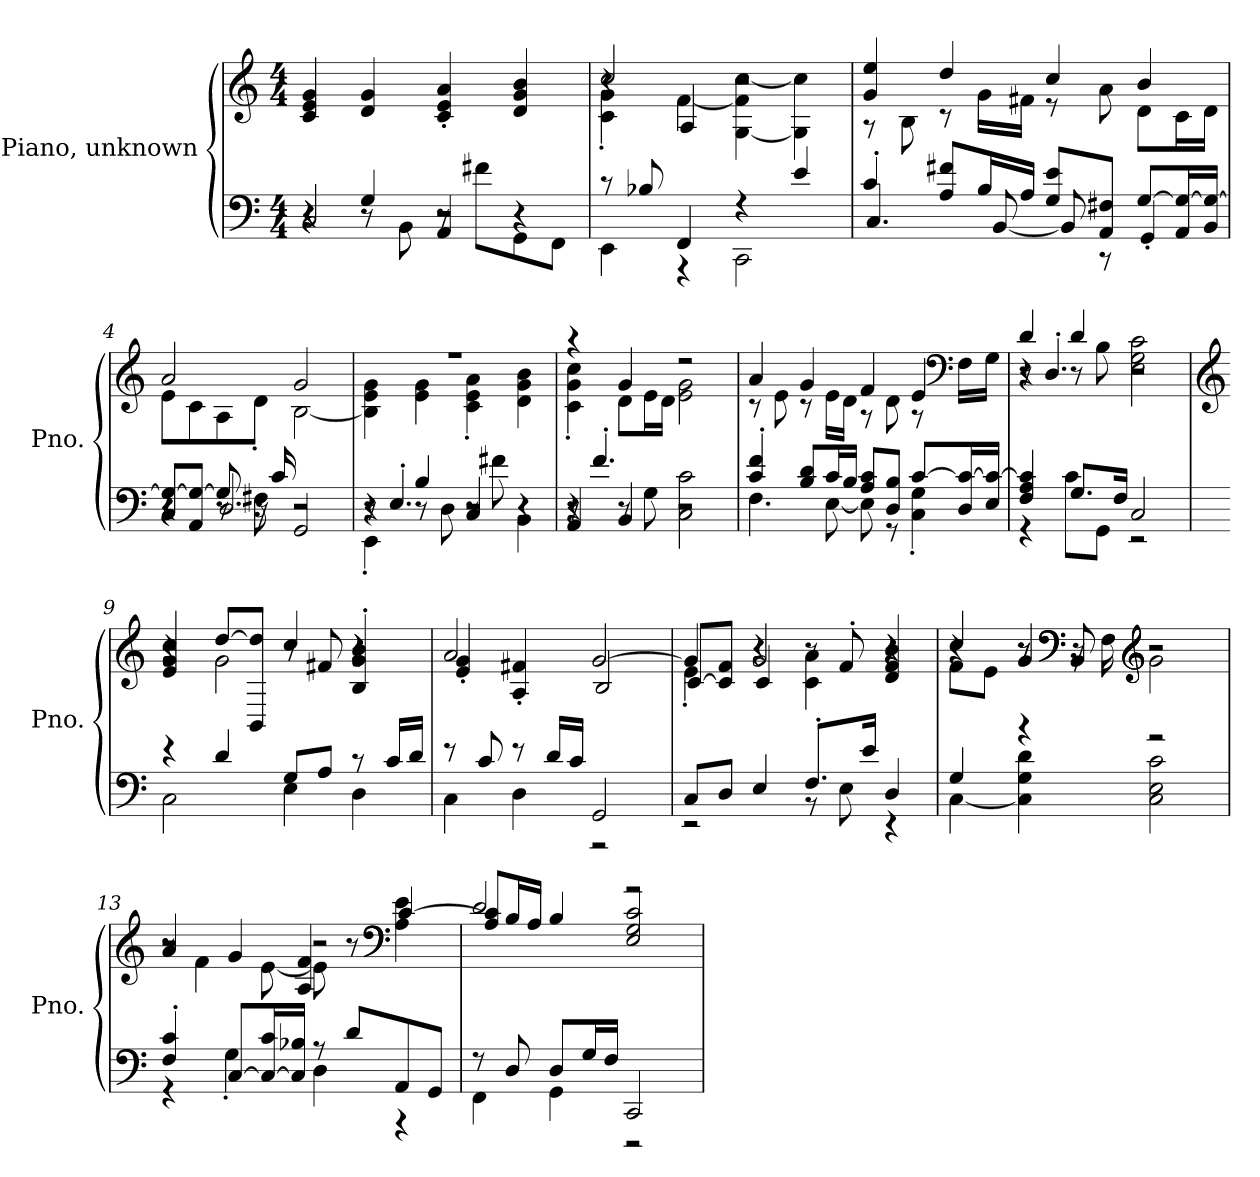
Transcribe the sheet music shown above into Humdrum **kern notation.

**kern	**kern
*part1	*part1
*staff2	*staff1
*I"Piano, unknown	*
*I'Pno.	*
*clefF4	*clefG2
*k[]	*k[]
*M4/4	*M4/4
*MM120	*MM120
=1	=1
*^	*
*	*^	*
4r	4r	2C/	4c/ 4e/ 4g/
4G/	8r	.	4d/ 4g/
.	8BB\	.	.
2r	8r	4AA/	4c/' 4e/' 4a/'
.	8f#X\L	.	.
.	8GG\	4r	4d/ 4g/ 4b/
.	8FF\J	.	.
*	*v	*v	*
=2	=2	=2
*	*	*^
*	*	*	*^
8r	4EE\	2cc/	4c\' 4g\'	4r
8B-X/	.	.	.	.
4FF/	4r	.	[4f\	4A/
4r	2CC\	2r	[4G\ 4f\] [4cc\	2r
4e/	.	.	4G\] 4cc\]	.
*	*	*	*v	*v
=3	=3	=3	=3
4c'/	4.C/	4g/ 4ee/	8r
.	.	.	8B\
8A/ 8f#X/L	.	4dd/	8r
16B/L	[8BB/	.	16g\LL
16A/JJ	.	.	16f#X\JJ
8G/ 8e/L	8BB/]	4cc/	8r
8AA/ 8F#X/J	8r	.	8a\
[8G/L	4GG'/	4b/	8d\L
16AA/ 16G/_L	.	.	16c\L
16BB/ 16G/_JJ	.	.	16d\JJ
=4	=4	=4	=4
*	*^	*	*
8C/ 8G/_L	4r	4r	2a/	8e\L
8AA/ 8G/_J	.	.	.	8c\
8G/]	8r	2.D/	.	8A\
16r	8F#X\	.	.	8d'\J
16c/	.	.	.	.
2GG/	2r	.	2g/	[2B\
!!LO:LB:g=z	!!
=5	=5	=5	=5	=5
4r	4EE'\	8r	1r	4B\] 4e\ 4g\
.	.	4.E'/	.	.
4B/	8r	.	.	4e\ 4g\
.	8D\	.	.	.
2r	8r	4C/	.	4c\' 4e\' 4a\'
.	8f#X\	.	.	.
.	4BB\	4r	.	4d\ 4g\ 4b\
=6	=6	=6	=6	=6
8r	4r	4AA/	4r	4c\' 4g\' 4cc\'
4.f'/	.	.	.	.
.	8r	4BB/	4g/	8d\L
.	8G\	.	.	16e\L
.	.	.	.	16d\JJ
2r	2C\ 2c\	2r	2r	2e\ 2g\
*	*v	*v	*	*
=7	=7	=7	=7
4c/' 4f/'	4.F\	4a/	8r
.	.	.	8e\
8B/ 8d/L	.	4g/	8r
16c/L	[8E\	.	16e\LL
16B/JJ	.	.	16d\JJ
8A/ 8c/L	8E\]	4f/	8r
8D/ 8B/J	8r	.	8d\
[8c/L	4C\' 4G\'	4e/	8r
*	*	*clefF4	*
16D/ 16c/_L	.	.	16F\LL
16E/ 16c/_JJ	.	.	16G\JJ
=8	=8	=8	=8
*	*	*	*^
4F/ 4A/ 4c/]	4r	4d/	4r	8r
.	.	.	.	4.D'/
8.G/L	8c\L	4d/	8r	.
.	8GG\J	.	8B\	.
16F/Jk	.	.	.	.
2C/	2r	2r	2E\ 2G\ 2c\	2r
!!LO:LB:g=z	!!	!!
=9	=9	=9	=9	=9
*	*	*clefG2	*	*
4r	2C\	2r	4r	4e/ 4g/ 4cc/
4d/	.	.	2g\	[8dd/L
.	.	.	.	8BB/ 8dd/]J
8G/L	4E\	4cc/	.	8r
8A/J	.	.	.	8f#X/
8r	4D\	4r	4r	4B/' 4g/' 4b/'
16c/LL	.	.	.	.
16d/JJ	.	.	.	.
*	*	*	*v	*v
=10	=10	=10	=10
8r	4C\	2a/	4e/' 4g/'
8c/	.	.	.
8r	4D\	.	4A/' 4f#X/'
16d/LL	.	.	.
16c/JJ	.	.	.
2GG/	2r	[2g/	2B/
=11	=11	=11	=11
*	*	*	*^
8C/L	2r	4g/]	4e'\	[8c/L
8D/J	.	.	.	8c/] 8f/J
4E/	.	2g/	4r	4c/
8.F'/L	8r	.	4c\ 4a\	8r
.	8E\	.	.	8f'/
16e/Jk	.	.	.	.
4D/	4r	4r	4r	4d/ 4f/ 4b/
=12	=12	=12	=12	=12
4G/	[4C\	4cc/	8f\L	4r
.	.	.	8e\J	.
4r	4C\] 4G\ 4d\	4g/	8r	8r
*	*	*clefF4	*	*
.	.	.	16r	8BB/
.	.	.	16F\	.
*	*	*clefG2	*	*
2r	2C\ 2E\ 2c\	2r	2g\	2r
!!LO:LB:g=z	!!	!!
=13	=13	=13	=13	=13
4F/' 4c/'	4r	4a/	8r	2r
.	.	.	4f\	.
[8C/L	4G'\	4g/	.	.
16C/_ 16c/L	.	.	[8e\	.
16C/] 16B-X/JJ	.	.	.	.
8r	4D\	2r	8e\]	4A/ 4f/
8d/L	.	.	8r	.
*	*	*clefF4	*	*
8AA/	4r	.	4A\ 4e\	[4c/
8GG/J	.	.	.	.
*	*	*	*v	*v
=14	=14	=14	=14
8r	4FF\	2d/	8A/ 8c/]L
8D/	.	.	16B/L
.	.	.	16A/JJ
8D/L	4GG\	.	4B/
16G/L	.	.	.
16F/JJ	.	.	.
2CC/	2r	2r	2E/ 2G/ 2c/
*v	*v	*	*
*	*v	*v
=	=
*-	*-
